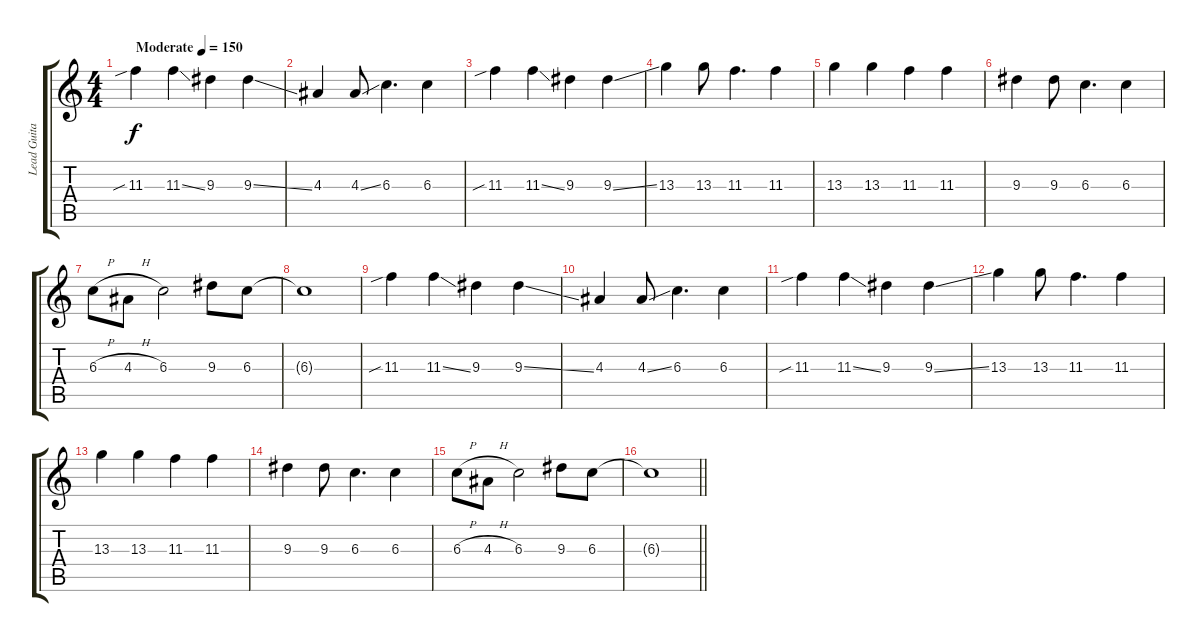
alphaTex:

\track ("Lead Guitar 2" "Lead Guita") {instrument distortionguitar}
\staff {score tabs}
\tuning (Eb4 Bb3 Gb3 Db3 Ab2 Eb2) {hide}
\ts (4 4)
\tempo (150 "Moderate")
\clef g2
\ks c
11.3{sib}.4{dy f instrument distortionguitar} 11.3{ss}.4 9.3.4 9.3{ss}.4 |
4.3.4 4.3{ss}.8 6.3.4{d} 6.3.4 |
11.3{sib}.4 11.3{ss}.4 9.3.4 9.3{ss}.4 |
13.3.4 13.3.8 11.3.4{d} 11.3.4 |
13.3.4 13.3.4 11.3.4 11.3.4 |
9.3.4 9.3.8 6.3.4{d} 6.3.4 |
6.3{h}.8 4.3{h}.8 6.3.2 9.3.8 6.3.8 |
6.3{t}.1 |
11.3{sib}.4 11.3{ss}.4 9.3.4 9.3{ss}.4 |
4.3.4 4.3{ss}.8 6.3.4{d} 6.3.4 |
11.3{sib}.4 11.3{ss}.4 9.3.4 9.3{ss}.4 |
13.3.4 13.3.8 11.3.4{d} 11.3.4 |
13.3.4 13.3.4 11.3.4 11.3.4 |
9.3.4 9.3.8 6.3.4{d} 6.3.4 |
6.3{h}.8 4.3{h}.8 6.3.2 9.3.8 6.3.8 |
\barLineRight lightlight
6.3{t}.1
